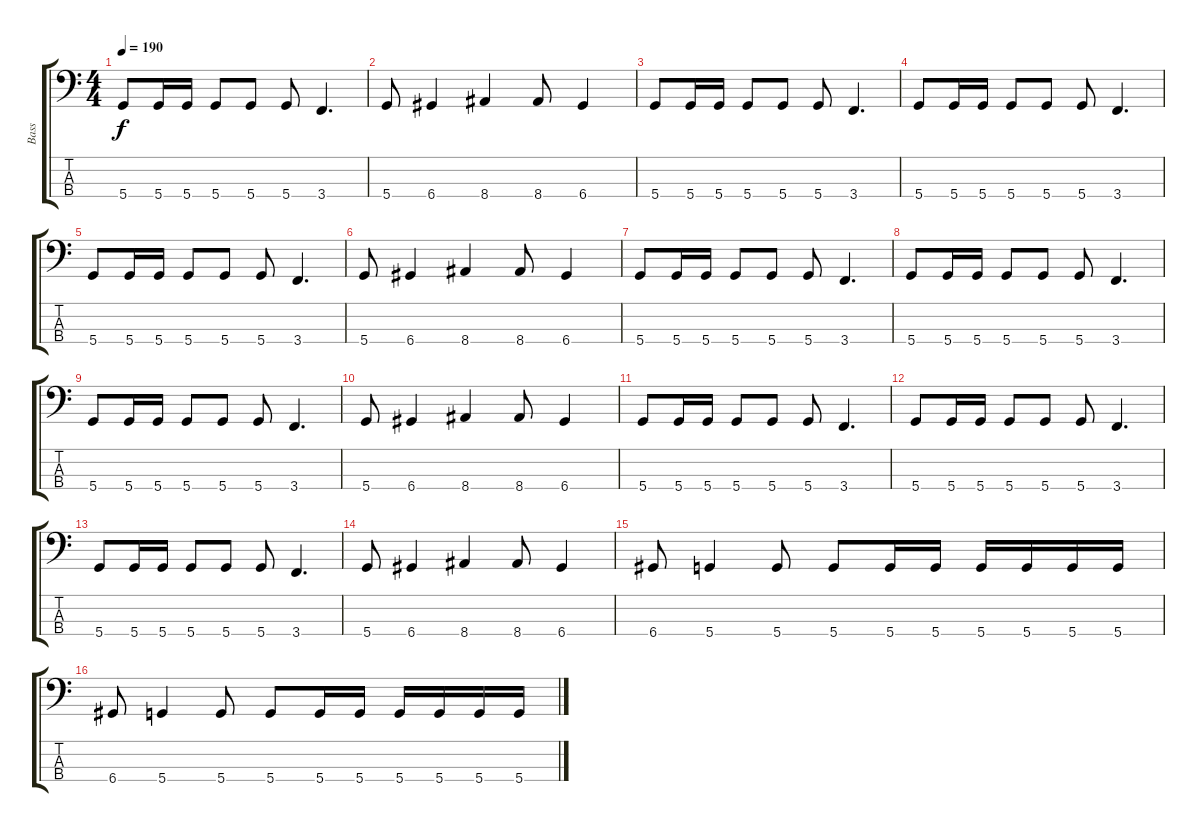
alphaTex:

\track ("Bass" "Bass") {instrument electricbasspick}
\staff {score tabs}
\tuning (G2 D2 A1 D1) {hide}
\ts (4 4)
\tempo 190
\clef f4
\ks c
5.4.8{dy f} 5.4.16 5.4.16 5.4.8 5.4.8 5.4.8 3.4.4{d} |
5.4.8 6.4.4 8.4.4 8.4.8 6.4.4 |
5.4.8 5.4.16 5.4.16 5.4.8 5.4.8 5.4.8 3.4.4{d} |
5.4.8 5.4.16 5.4.16 5.4.8 5.4.8 5.4.8 3.4.4{d} |
5.4.8 5.4.16 5.4.16 5.4.8 5.4.8 5.4.8 3.4.4{d} |
5.4.8 6.4.4 8.4.4 8.4.8 6.4.4 |
5.4.8 5.4.16 5.4.16 5.4.8 5.4.8 5.4.8 3.4.4{d} |
5.4.8 5.4.16 5.4.16 5.4.8 5.4.8 5.4.8 3.4.4{d} |
5.4.8 5.4.16 5.4.16 5.4.8 5.4.8 5.4.8 3.4.4{d} |
5.4.8 6.4.4 8.4.4 8.4.8 6.4.4 |
5.4.8 5.4.16 5.4.16 5.4.8 5.4.8 5.4.8 3.4.4{d} |
5.4.8 5.4.16 5.4.16 5.4.8 5.4.8 5.4.8 3.4.4{d} |
5.4.8 5.4.16 5.4.16 5.4.8 5.4.8 5.4.8 3.4.4{d} |
5.4.8 6.4.4 8.4.4 8.4.8 6.4.4 |
6.4.8 5.4.4 5.4.8 5.4.8 5.4.16 5.4.16 5.4.16 5.4.16 5.4.16 5.4.16 |
6.4.8 5.4.4 5.4.8 5.4.8 5.4.16 5.4.16 5.4.16 5.4.16 5.4.16 5.4.16
